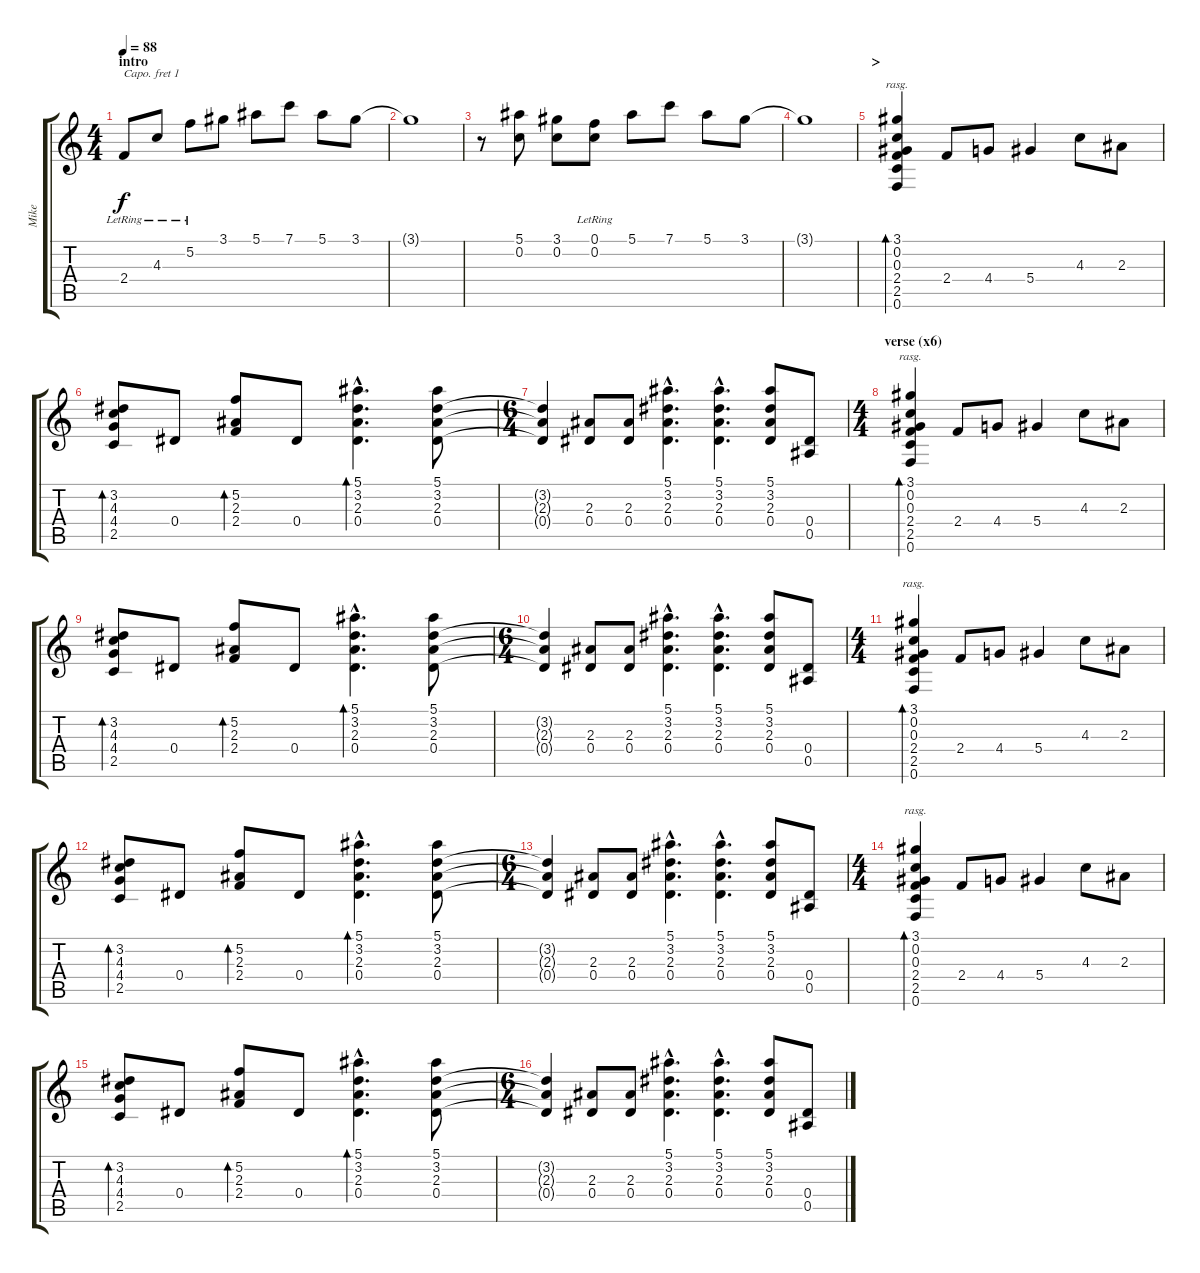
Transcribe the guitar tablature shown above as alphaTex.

\track ("Mike" "Mike") {instrument acousticguitarnylon}
\staff {score tabs}
\capo 1
\tuning (E4 B3 G3 D3 A2 E2) {hide}
\ts (4 4)
\section ("" "intro")
\tempo 88
\clef g2
\ks c
2.4{lr}.8{dy f instrument acousticguitarnylon} 4.3{lr}.8 5.2{lr}.8 3.1.8 5.1.8 7.1.8 5.1.8 3.1.8 |
3.1{t}.1 |
r.8 (5.1 0.2).8 (3.1 0.2).8 (0.1 0.2{lr}).8 5.1.8 7.1.8 5.1.8 3.1.8 |
3.1{t}.1 |
\section ("" ">")
(3.1 0.2 0.3 2.4 2.5 0.6).4{bd 120 rasg ii} 2.4.8 4.4.8 5.4.4 4.3.8 2.3.8 |
(3.2 4.3 4.4 2.5).8{bd 120} 0.4.8 (5.2 2.3 2.4).8{bd 120} 0.4.8 (5.1{hac} 3.2{hac} 2.3{hac} 0.4{hac}).4{d bd 120} (5.1 3.2 2.3 0.4).8 |
\ts (6 4)
(3.2{t} 2.3{t} 0.4{t}).4 (2.3 0.4).8 (2.3 0.4).8 (5.1{hac} 3.2{hac} 2.3{hac} 0.4{hac}).4{d} (5.1{hac} 3.2{hac} 2.3{hac} 0.4{hac}).4{d} (5.1 3.2 2.3 0.4).8 (0.4 0.5).8 |
\ts (4 4)
\section ("" "verse (x6)")
(3.1 0.2 0.3 2.4 2.5 0.6).4{bd 120 rasg ii} 2.4.8 4.4.8 5.4.4 4.3.8 2.3.8 |
(3.2 4.3 4.4 2.5).8{bd 120} 0.4.8 (5.2 2.3 2.4).8{bd 120} 0.4.8 (5.1{hac} 3.2{hac} 2.3{hac} 0.4{hac}).4{d bd 120} (5.1 3.2 2.3 0.4).8 |
\ts (6 4)
(3.2{t} 2.3{t} 0.4{t}).4 (2.3 0.4).8 (2.3 0.4).8 (5.1{hac} 3.2{hac} 2.3{hac} 0.4{hac}).4{d} (5.1{hac} 3.2{hac} 2.3{hac} 0.4{hac}).4{d} (5.1 3.2 2.3 0.4).8 (0.4 0.5).8 |
\ts (4 4)
(3.1 0.2 0.3 2.4 2.5 0.6).4{bd 120 rasg ii} 2.4.8 4.4.8 5.4.4 4.3.8 2.3.8 |
(3.2 4.3 4.4 2.5).8{bd 120} 0.4.8 (5.2 2.3 2.4).8{bd 120} 0.4.8 (5.1{hac} 3.2{hac} 2.3{hac} 0.4{hac}).4{d bd 120} (5.1 3.2 2.3 0.4).8 |
\ts (6 4)
(3.2{t} 2.3{t} 0.4{t}).4 (2.3 0.4).8 (2.3 0.4).8 (5.1{hac} 3.2{hac} 2.3{hac} 0.4{hac}).4{d} (5.1{hac} 3.2{hac} 2.3{hac} 0.4{hac}).4{d} (5.1 3.2 2.3 0.4).8 (0.4 0.5).8 |
\ts (4 4)
(3.1 0.2 0.3 2.4 2.5 0.6).4{bd 120 rasg ii} 2.4.8 4.4.8 5.4.4 4.3.8 2.3.8 |
(3.2 4.3 4.4 2.5).8{bd 120} 0.4.8 (5.2 2.3 2.4).8{bd 120} 0.4.8 (5.1{hac} 3.2{hac} 2.3{hac} 0.4{hac}).4{d bd 120} (5.1 3.2 2.3 0.4).8 |
\ts (6 4)
(3.2{t} 2.3{t} 0.4{t}).4 (2.3 0.4).8 (2.3 0.4).8 (5.1{hac} 3.2{hac} 2.3{hac} 0.4{hac}).4{d} (5.1{hac} 3.2{hac} 2.3{hac} 0.4{hac}).4{d} (5.1 3.2 2.3 0.4).8 (0.4 0.5).8
